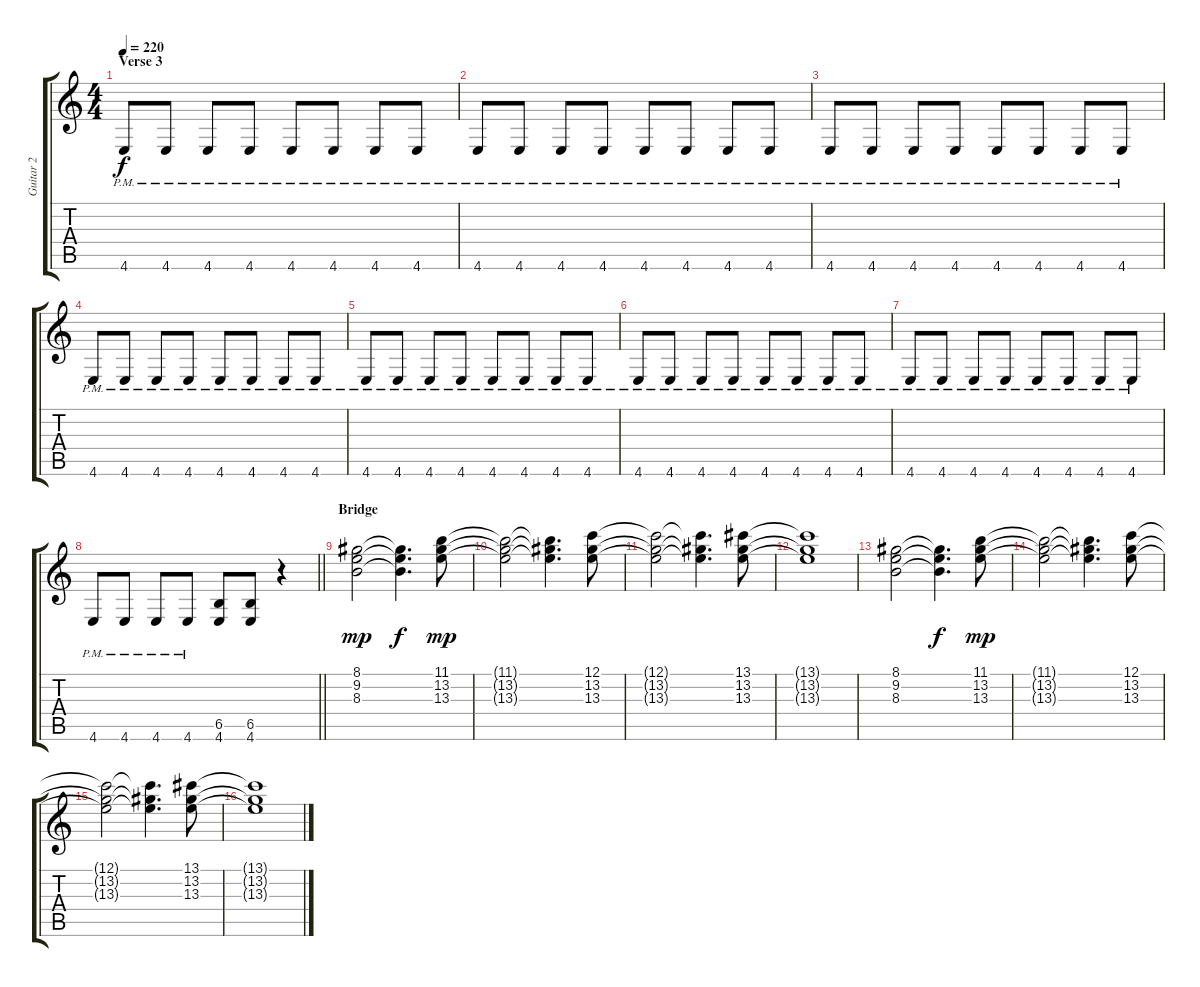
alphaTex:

\track ("Guitar 2" "Guitar 2") {instrument overdrivenguitar}
\staff {score tabs}
\tuning (C4 G3 Eb3 Bb2 F2 C2) {hide}
\ts (4 4)
\section ("" "Verse 3")
\tempo 220
\clef g2
\ks c
4.6{pm}.8{dy f} 4.6{pm}.8 4.6{pm}.8 4.6{pm}.8 4.6{pm}.8 4.6{pm}.8 4.6{pm}.8 4.6{pm}.8 |
4.6{pm}.8 4.6{pm}.8 4.6{pm}.8 4.6{pm}.8 4.6{pm}.8 4.6{pm}.8 4.6{pm}.8 4.6{pm}.8 |
4.6{pm}.8 4.6{pm}.8 4.6{pm}.8 4.6{pm}.8 4.6{pm}.8 4.6{pm}.8 4.6{pm}.8 4.6{pm}.8 |
4.6{pm}.8 4.6{pm}.8 4.6{pm}.8 4.6{pm}.8 4.6{pm}.8 4.6{pm}.8 4.6{pm}.8 4.6{pm}.8 |
4.6{pm}.8 4.6{pm}.8 4.6{pm}.8 4.6{pm}.8 4.6{pm}.8 4.6{pm}.8 4.6{pm}.8 4.6{pm}.8 |
4.6{pm}.8 4.6{pm}.8 4.6{pm}.8 4.6{pm}.8 4.6{pm}.8 4.6{pm}.8 4.6{pm}.8 4.6{pm}.8 |
4.6{pm}.8 4.6{pm}.8 4.6{pm}.8 4.6{pm}.8 4.6{pm}.8 4.6{pm}.8 4.6{pm}.8 4.6{pm}.8 |
\barLineRight lightlight
4.6{pm}.8 4.6{pm}.8 4.6{pm}.8 4.6{pm}.8 (6.5 4.6).8 (6.5 4.6).8 r.4 |
\section ("" "Bridge")
(8.1 9.2 8.3).2{dy mp} (8.1{t} 9.2{t} 8.3{t}).4{d dy f} (11.1 13.2 13.3).8{dy mp} |
(11.1{t} 13.2{t} 13.3{t}).2 (11.1{t} 13.2{t} 13.3{t}).4{d} (12.1 13.2 13.3).8 |
(12.1{t} 13.2{t} 13.3{t}).2 (12.1{t} 13.2{t} 13.3{t}).4{d} (13.1 13.2 13.3).8 |
(13.1{t} 13.2{t} 13.3{t}).1 |
(8.1 9.2 8.3).2 (8.1{t} 9.2{t} 8.3{t}).4{d dy f} (11.1 13.2 13.3).8{dy mp} |
(11.1{t} 13.2{t} 13.3{t}).2 (11.1{t} 13.2{t} 13.3{t}).4{d} (12.1 13.2 13.3).8 |
(12.1{t} 13.2{t} 13.3{t}).2 (12.1{t} 13.2{t} 13.3{t}).4{d} (13.1 13.2 13.3).8 |
(13.1{t} 13.2{t} 13.3{t}).1
